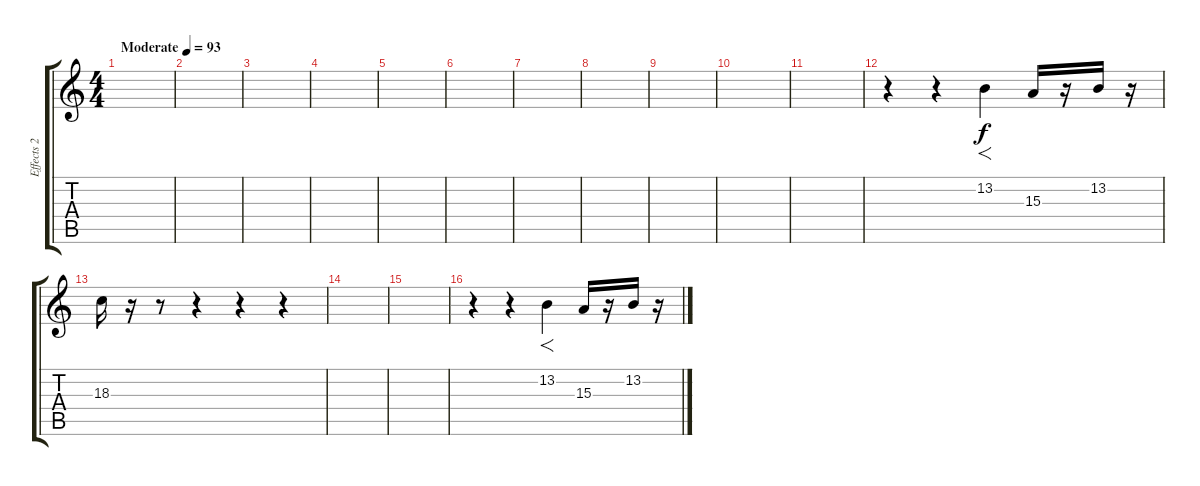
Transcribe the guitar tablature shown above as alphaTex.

\track ("Effects 2" "Effects 2") {instrument tremolostrings}
\staff {score tabs}
\tuning (Eb4 Bb3 Gb3 Db3 Ab2 Db2) {hide}
\ts (4 4)
\tempo (93 "Moderate")
\clef g2
\ks c
|
|
|
|
|
|
|
|
|
|
|
r.4 r.4 13.2.4{f} 15.3.16 r.16 13.2.16 r.16 |
18.3.16 r.16 r.8 r.4 r.4 r.4 |
|
|
r.4 r.4 13.2.4{f} 15.3.16 r.16 13.2.16 r.16
